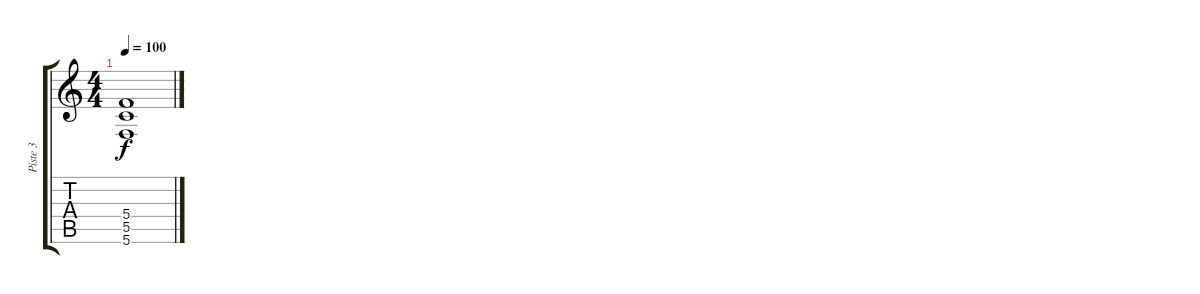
\track ("Piste 3" "Piste 3") {instrument overdrivenguitar}
\staff {score tabs}
\tuning (D4 A3 F3 C3 G2 C2) {hide}
\ts (4 4)
\tempo 100
\clef g2
\ks c
(5.4{t} 5.5{t} 5.6{t}).1{dy f}
